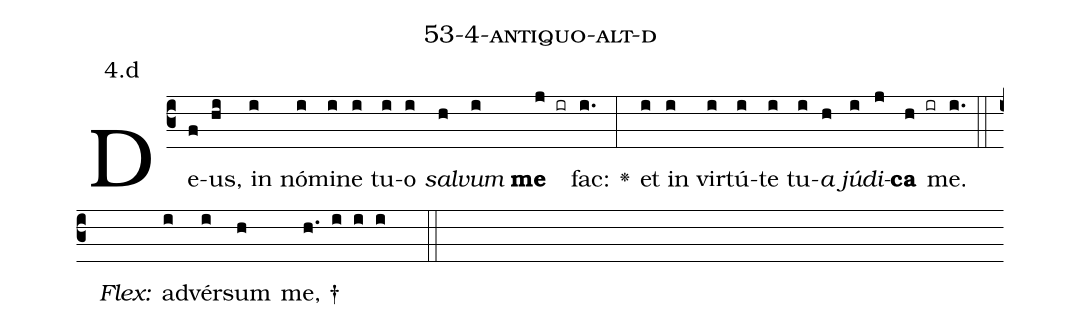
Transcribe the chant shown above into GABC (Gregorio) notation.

name: 53-4-antiquo-alt-d;
annotation: 4.d;
%%
(c3)De(f)us,(hi) in(i) nó(i)mi(i)ne(i) tu(i)o(i) <i>sal</i>(h)<i>vum</i>(i) <b>me</b>(j ir) fac:(i.) <v>\greheightstar</v>(:) et(i) in(i) vir(i)tú(i)te(i) tu(i)<i>a</i>(h) <i>jú</i>(i)<i>di</i>(j)<b>ca</b>(h ir) me.(i.) (::)
<i>Flex:</i>()  ad(i)vér(i)sum(h) me, †(h. i i i  ::)

%E(i) u(h) o(i) u(j) a(h) e.(i.) (::)
